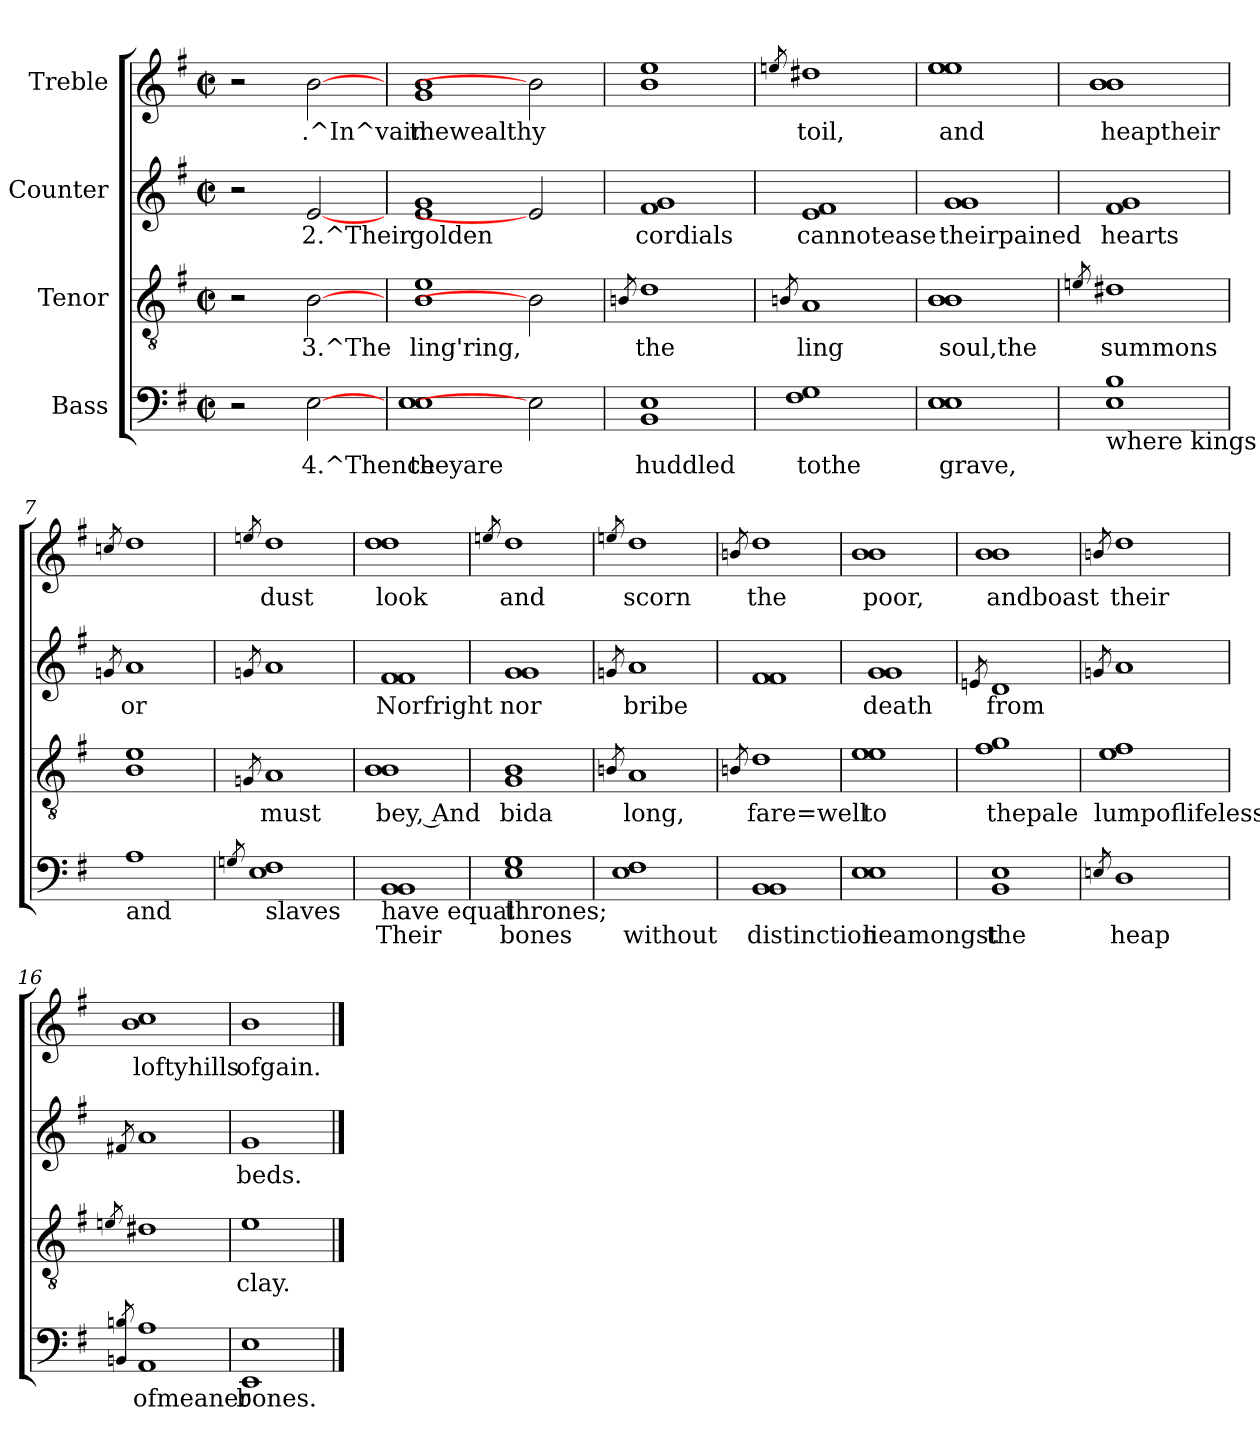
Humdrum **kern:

**kern	**text	**kern	**text	**kern	**text	**kern	**text
*part4	*part4	*part3	*part3	*part2	*part2	*part1	*part1
*staff4	*staff4	*staff3	*staff3	*staff2	*staff2	*staff1	*staff1
*I"Bass	*	*I"Tenor	*	*I"Counter	*	*I"Treble	*
!!LO:PB:g=z
*stria5	*	*stria5	*	*stria5	*	*stria5	*
*clefF4	*	*clefGv2	*	*clefG2	*	*clefG2	*
*k[f#]	*	*k[f#]	*	*k[f#]	*	*k[f#]	*
*G:	*	*G:	*	*G:	*	*G:	*
*M2/2	*	*M2/2	*	*M2/2	*	*M2/2	*
*met(c|)	*	*met(c|)	*	*met(c|)	*	*met(c|)	*
=1	=1	=1	=1	=1	=1	=1	=1
2r	.	2r	.	2r	.	2r	.
!	!LO:LY:b:rj	!	!LO:LY:b:rj	!	!LO:LY:b:rj	!	!LO:LY:b:rj
[2E	4.^Thence	[2B	3.^The	[2e	2.^Their	[2b	.^In^vain
=2	=2	=2	=2	=2	=2	=2	=2
!	!LO:LY:b:rj	!	!LO:LY:b:rj	!	!LO:LY:b:rj	!	!LO:LY:b:rj
1E 1E	theyare	1B 1e	ling'ring,	1e 1g	golden	1g 1b	thewealthy
2E]	.	2B]	.	2e]	.	2b]	.
=3	=3	=3	=3	=3	=3	=3	=3
.	.	8qBn/	.	.	.	.	.
!	!LO:LY:b:rj	!	!LO:LY:b:rj	!	!LO:LY:b:rj	!	!LO:LY:b:rj
1BB 1E	huddled	1d	the	1f# 1g	cordials	1b 1ee	.
=4	=4	=4	=4	=4	=4	=4	=4
.	.	8qBn/	.	.	.	8qeen/	.
!	!LO:LY:b:rj	!	!LO:LY:b:rj	!	!LO:LY:b:rj	!	!LO:LY:b:rj
1G 1F#	tothe	1A	ling	1e 1f#	cannotease	1dd#X	toil,
=5	=5	=5	=5	=5	=5	=5	=5
!	!LO:LY:b:rj	!	!LO:LY:b:rj	!	!LO:LY:b:rj	!	!LO:LY:b:rj
1E 1E	grave,	1B 1B	soul,the	1g 1g	theirpained	1ee> 1ee>	and
=6	=6	=6	=6	=6	=6	=6	=6
.	.	8qen/	.	.	.	.	.
!LO:TX:b:t=where kings	!	!	!	!	!	!	!
!	!LO:LY:b:rj	!	!LO:LY:b:rj	!	!LO:LY:b:rj	!	!LO:LY:b:rj
1E 1B	.	1d#X	summons	1g 1f#	hearts	1b 1b	heaptheir
=7	=7	=7	=7	=7	=7	=7	=7
.	.	.	.	8qgn/	.	8qccn/	.
!LO:TX:b:t=and	!	!	!	!	!	!	!
!	!LO:LY:b:rj	!	!LO:LY:b:rj	!	!LO:LY:b:rj	!	!LO:LY:b:rj
1A	.	1e 1B	.	1a	or	1dd	.
=8	=8	=8	=8	=8	=8	=8	=8
8qGn/	.	8qGn/	.	8qgn/	.	8qeen/	.
!LO:TX:b:t=slaves	!	!	!	!	!	!	!
!	!LO:LY:b:rj	!	!LO:LY:b:rj	!	!LO:LY:b:rj	!	!LO:LY:b:rj
1F# 1E	.	1A	must	1a	.	1dd	dust
=9	=9	=9	=9	=9	=9	=9	=9
!LO:TX:b:t=have equal	!	!	!	!	!	!	!
!	!LO:LY:b:rj	!	!LO:LY:b:rj	!	!LO:LY:b:rj	!	!LO:LY:b:rj
1BB 1BB	Their	1B 1B	bey, And	1f# 1f#	Norfright	1dd 1dd	look
=10	=10	=10	=10	=10	=10	=10	=10
.	.	.	.	.	.	8qeen/	.
!LO:TX:b:t=thrones;	!	!	!	!	!	!	!
!	!LO:LY:b:rj	!	!LO:LY:b:rj	!	!LO:LY:b:rj	!	!LO:LY:b:rj
1E 1G	bones	1B 1G	bida	1g 1g	nor	1dd	and
=11	=11	=11	=11	=11	=11	=11	=11
.	.	8qBn/	.	8qgn/	.	8qeen/	.
!	!LO:LY:b:rj	!	!LO:LY:b:rj	!	!LO:LY:b:rj	!	!LO:LY:b:rj
1F# 1E	without	1A	long,	1a	bribe	1dd	scorn
=12	=12	=12	=12	=12	=12	=12	=12
.	.	8qBn/	.	.	.	8qbn/	.
!	!LO:LY:b:rj	!	!LO:LY:b:rj	!	!LO:LY:b:rj	!	!LO:LY:b:rj
1BB 1BB	distinction	1d	fare=well	1f# 1f#	.	1dd	the
=13	=13	=13	=13	=13	=13	=13	=13
!	!LO:LY:b:rj	!	!LO:LY:b:rj	!	!LO:LY:b:rj	!	!LO:LY:b:rj
1E 1E	lieamongst	1e 1e	to	1g 1g	death	1b 1b	poor,
=14	=14	=14	=14	=14	=14	=14	=14
.	.	.	.	8qen/	.	.	.
!	!LO:LY:b:rj	!	!LO:LY:b:rj	!	!LO:LY:b:rj	!	!LO:LY:b:rj
1BB 1E	the	1f# 1g	thepale	1d	from	1b 1b	andboast
=15	=15	=15	=15	=15	=15	=15	=15
8qEn/	.	.	.	8qgn/	.	8qbn/	.
!	!LO:LY:b:rj	!	!LO:LY:b:rj	!	!LO:LY:b:rj	!	!LO:LY:b:rj
1D	heap	1f# 1e	lumpoflifeless	1a	.	1dd>	their
=16	=16	=16	=16	=16	=16	=16	=16
8qBn/ 8qBBn/	.	8qen/	.	8qf#X/	.	.	.
!	!LO:LY:b:rj	!	!LO:LY:b:rj	!	!LO:LY:b:rj	!	!LO:LY:b:rj
1A 1AA	ofmeaner	1d#X	.	1a	.	1cc 1b	loftyhills
=17	=17	=17	=17	=17	=17	=17	=17
!	!LO:LY:b:rj	!	!LO:LY:b:rj	!	!LO:LY:b:rj	!	!LO:LY:b:rj
1E 1EE	bones.	1e	clay.	1g	beds.	1b	ofgain.
==	==	==	==	==	==	==	==
*-	*-	*-	*-	*-	*-	*-	*-
